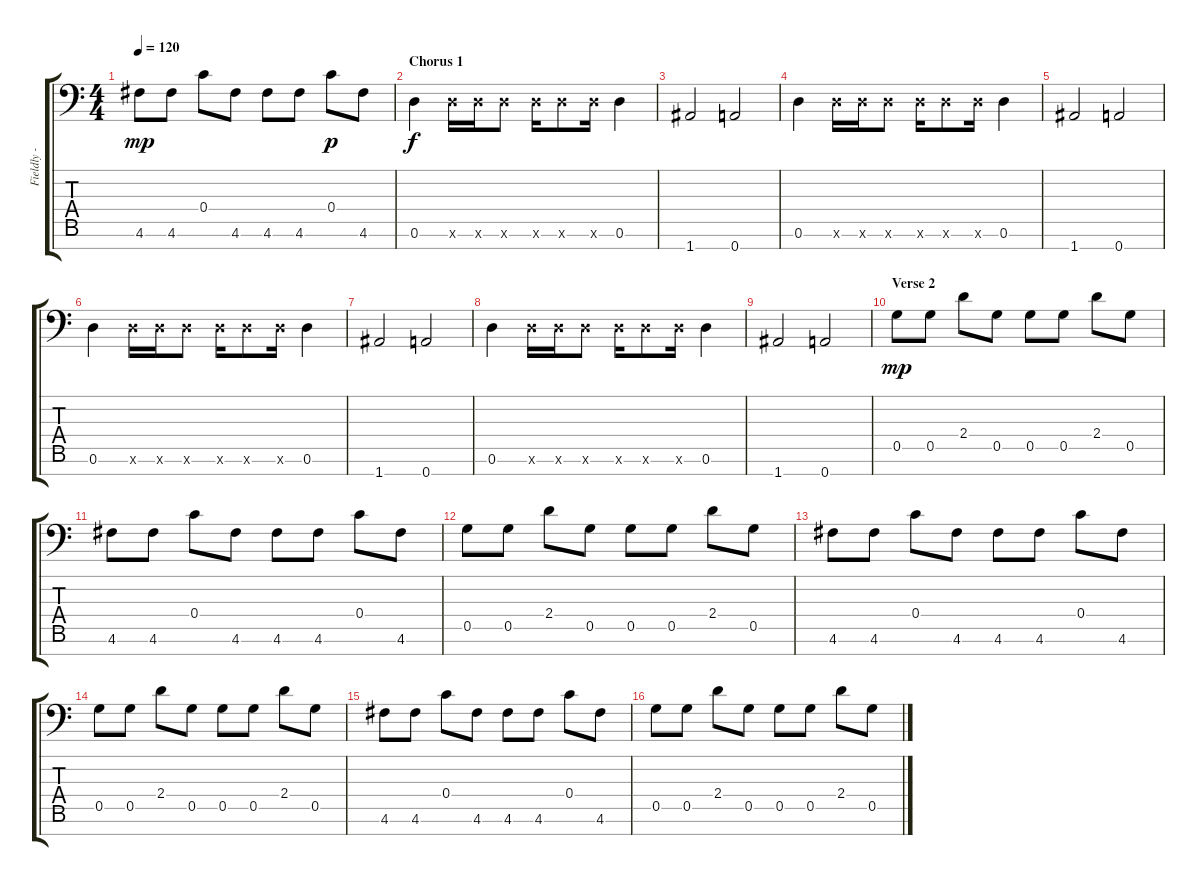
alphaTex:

\track ("Fieldly - Bass" "Fieldly - ") {instrument electricbassfinger}
\staff {score tabs}
\tuning (D4 A3 F3 C3 G2 D2 A1) {hide}
\ts (4 4)
\tempo 120
\clef f4
\ks c
4.6.8{dy mp} 4.6.8 0.4.8 4.6.8 4.6.8 4.6.8 0.4.8{dy p} 4.6.8 |
\section ("" "Chorus 1")
0.6.4{dy f instrument electricbasspick} 0.6{x}.16 0.6{x}.16 0.6{x}.8 0.6{x}.16 0.6{x}.8 0.6{x}.16 0.6.4 |
1.7.2{instrument electricbasspick} 0.7.2 |
0.6.4{instrument electricbasspick} 0.6{x}.16 0.6{x}.16 0.6{x}.8 0.6{x}.16 0.6{x}.8 0.6{x}.16 0.6.4 |
1.7.2{instrument electricbasspick} 0.7.2 |
0.6.4{instrument electricbasspick} 0.6{x}.16 0.6{x}.16 0.6{x}.8 0.6{x}.16 0.6{x}.8 0.6{x}.16 0.6.4 |
1.7.2{instrument electricbasspick} 0.7.2 |
0.6.4{instrument electricbasspick} 0.6{x}.16 0.6{x}.16 0.6{x}.8 0.6{x}.16 0.6{x}.8 0.6{x}.16 0.6.4 |
1.7.2{instrument electricbasspick} 0.7.2 |
\section ("" "Verse 2")
0.5.8{dy mp instrument electricbassfinger} 0.5.8 2.4.8 0.5.8 0.5.8 0.5.8 2.4.8 0.5.8 |
4.6.8 4.6.8 0.4.8 4.6.8 4.6.8 4.6.8 0.4.8 4.6.8 |
0.5.8 0.5.8 2.4.8 0.5.8 0.5.8 0.5.8 2.4.8 0.5.8 |
4.6.8 4.6.8 0.4.8 4.6.8 4.6.8 4.6.8 0.4.8 4.6.8 |
0.5.8 0.5.8 2.4.8 0.5.8 0.5.8 0.5.8 2.4.8 0.5.8 |
4.6.8 4.6.8 0.4.8 4.6.8 4.6.8 4.6.8 0.4.8 4.6.8 |
0.5.8 0.5.8 2.4.8 0.5.8 0.5.8 0.5.8 2.4.8 0.5.8
